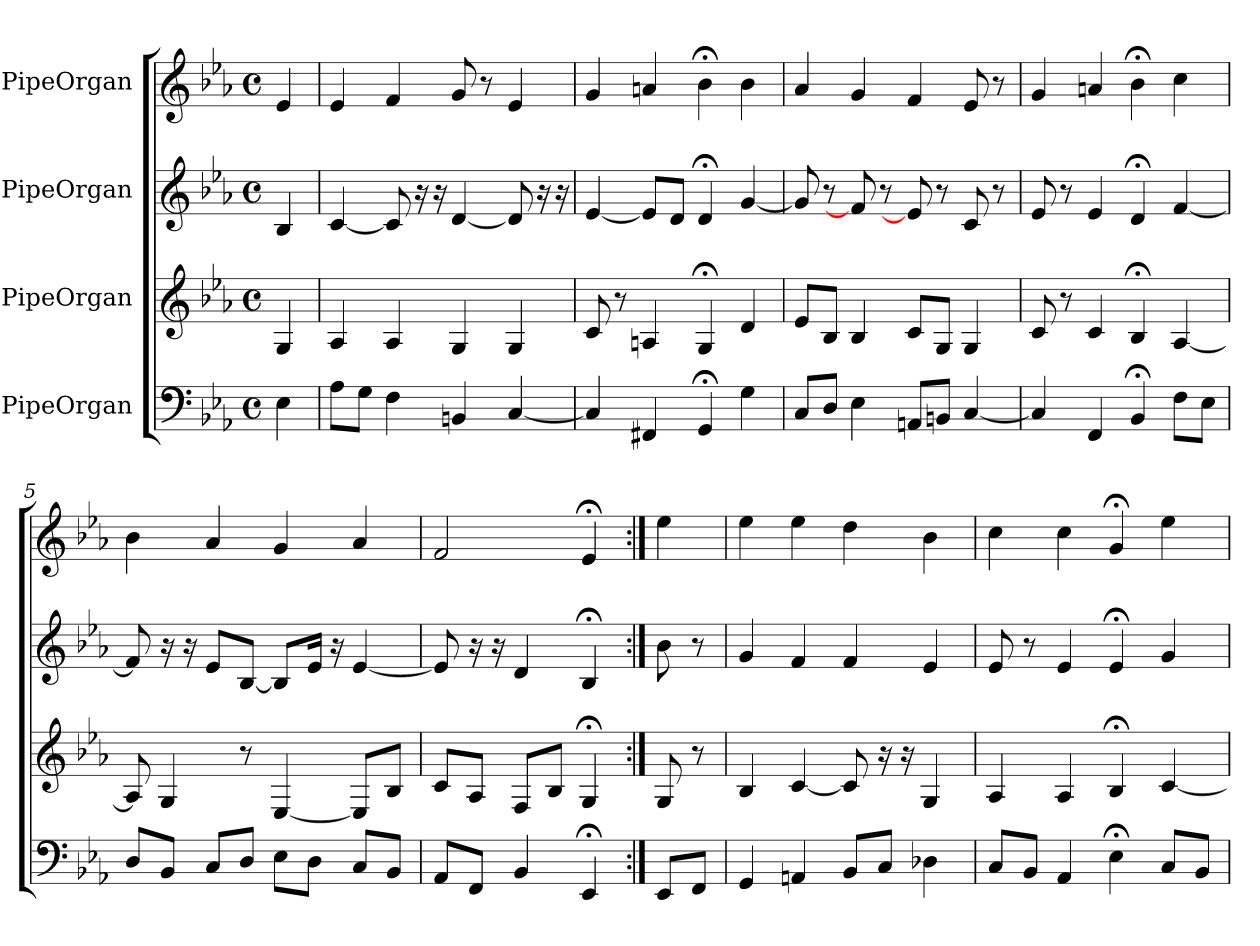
**kern	**kern	**kern	**kern
*part4	*part3	*part2	*part1
*staff4	*staff3	*staff2	*staff1
*I"PipeOrgan	*I"PipeOrgan	*I"PipeOrgan	*I"PipeOrgan
*k[b-e-a-]	*k[b-e-a-]	*k[b-e-a-]	*k[b-e-a-]
*E-:	*E-:	*E-:	*E-:
*M4/4	*M4/4	*M4/4	*M4/4
*met(c)	*met(c)	*met(c)	*met(c)
*MM60	*MM60	*MM60	*MM60
=	=	=	=
4E-	4G	4B-	4e-
=1	=1	=1	=1
8A-L	4A-	[4c	4e-
8GJ	.	.	.
4F	4A-	8c]	4f
.	.	16r	.
.	.	16r	.
4BBn	4G	[4d	8g
.	.	.	8r
[4C	4G	8d]	4e-
.	.	16r	.
.	.	16r	.
=2	=2	=2	=2
4C]	8c	[4e-	4g
.	8r	.	.
4FF#X	4An	8e-L]	4an
.	.	8dJ	.
4GG;<	4G;<	4d;<	4b-;<
4G	4d	[4g	4b-
=3	=3	=3	=3
8CL	8e-L	8g]	4a-
8DJ	8B-J	8r	.
4E-	4B-	8f]	4g
.	.	8r	.
8AAnL	8cL	8e-]	4f
8BBnJ	8GJ	8r	.
[4C	4G	8c	8e-
.	.	8r	8r
=4	=4	=4	=4
4C]	8c	8e-	4g
.	8r	8r	.
4FF	4c	4e-	4an
4BB-;<	4B-;<	4d;<	4b-;<
8FL	[4A-	[4f	4cc
8E-J	.	.	.
=5	=5	=5	=5
8DL	8A-]	8f]	4b-
8BB-J	4G	16r	.
.	.	16r	.
8CL	.	8e-L	4a-
8DJ	8r	[8B-J	.
8E-L	[4E-	8B-L]	4g
8DJ	.	16e-Jk	.
.	.	16r	.
8CL	8E-L]	[4e-	4a-
8BB-J	8B-J	.	.
=6	=6	=6	=6
8AA-L	8cL	8e-]	2f
8FFJ	8A-J	16r	.
.	.	16r	.
4BB-	8FL	4d	.
.	8B-J	.	.
4EE-;<	4G;<	4B-;<	4e-;<
=:|!	=:|!	=:|!	=:|!
8EE-L	8G	8b-	4ee-
8FFJ	8r	8r	.
=7	=7	=7	=7
4GG	4B-	4g	4ee-
4AAn	[4c	4f	4ee-
8BB-L	8c]	4f	4dd
8CJ	16r	.	.
.	16r	.	.
4D-X	4G	4e-	4b-
=8	=8	=8	=8
8CL	4A-	8e-	4cc
8BB-J	.	8r	.
4AA-	4A-	4e-	4cc
4E-;<	4B-;<	4e-;<	4g;<
8CL	[4c	4g	4ee-
8BB-J	.	.	.
=	=	=	=
*-	*-	*-	*-
